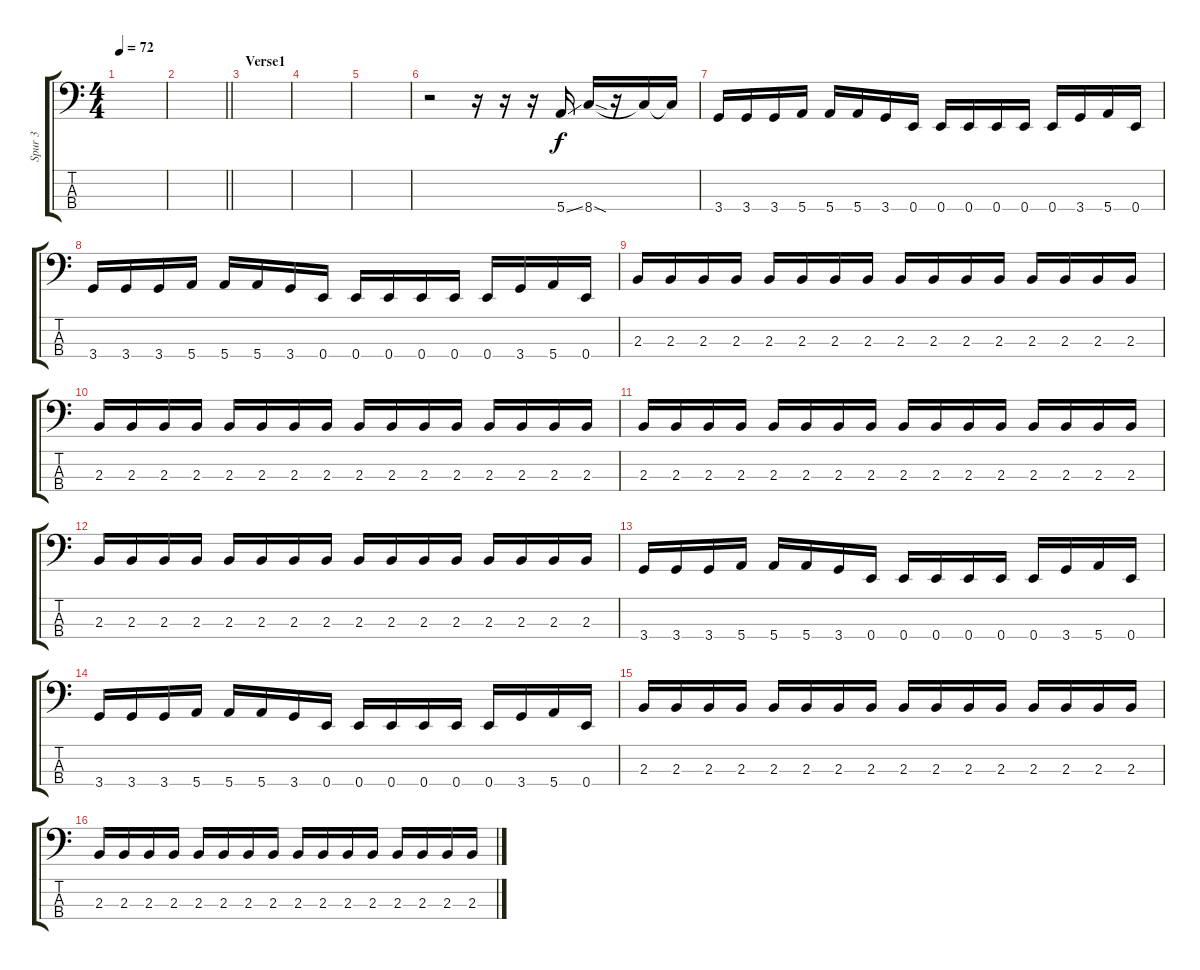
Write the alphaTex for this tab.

\track ("Spur 3" "Spur 3") {instrument electricbassfinger}
\staff {score tabs}
\tuning (G2 D2 A1 E1) {hide}
\ts (4 4)
\tempo 72
\clef f4
\ks c
|
\barLineRight lightlight
|
\section ("" "Verse1")
|
|
|
r.2 r.16 r.16 r.16 5.4{ss}.16 8.4{sod}.16 r.16 8.4{t}.16 8.4{t}.16 |
3.4.16 3.4.16 3.4.16 5.4.16 5.4.16 5.4.16 3.4.16 0.4.16 0.4.16 0.4.16 0.4.16 0.4.16 0.4.16 3.4.16 5.4.16 0.4.16 |
3.4.16 3.4.16 3.4.16 5.4.16 5.4.16 5.4.16 3.4.16 0.4.16 0.4.16 0.4.16 0.4.16 0.4.16 0.4.16 3.4.16 5.4.16 0.4.16 |
2.3.16 2.3.16 2.3.16 2.3.16 2.3.16 2.3.16 2.3.16 2.3.16 2.3.16 2.3.16 2.3.16 2.3.16 2.3.16 2.3.16 2.3.16 2.3.16 |
2.3.16 2.3.16 2.3.16 2.3.16 2.3.16 2.3.16 2.3.16 2.3.16 2.3.16 2.3.16 2.3.16 2.3.16 2.3.16 2.3.16 2.3.16 2.3.16 |
2.3.16 2.3.16 2.3.16 2.3.16 2.3.16 2.3.16 2.3.16 2.3.16 2.3.16 2.3.16 2.3.16 2.3.16 2.3.16 2.3.16 2.3.16 2.3.16 |
2.3.16 2.3.16 2.3.16 2.3.16 2.3.16 2.3.16 2.3.16 2.3.16 2.3.16 2.3.16 2.3.16 2.3.16 2.3.16 2.3.16 2.3.16 2.3.16 |
3.4.16 3.4.16 3.4.16 5.4.16 5.4.16 5.4.16 3.4.16 0.4.16 0.4.16 0.4.16 0.4.16 0.4.16 0.4.16 3.4.16 5.4.16 0.4.16 |
3.4.16 3.4.16 3.4.16 5.4.16 5.4.16 5.4.16 3.4.16 0.4.16 0.4.16 0.4.16 0.4.16 0.4.16 0.4.16 3.4.16 5.4.16 0.4.16 |
2.3.16 2.3.16 2.3.16 2.3.16 2.3.16 2.3.16 2.3.16 2.3.16 2.3.16 2.3.16 2.3.16 2.3.16 2.3.16 2.3.16 2.3.16 2.3.16 |
2.3.16 2.3.16 2.3.16 2.3.16 2.3.16 2.3.16 2.3.16 2.3.16 2.3.16 2.3.16 2.3.16 2.3.16 2.3.16 2.3.16 2.3.16 2.3.16
